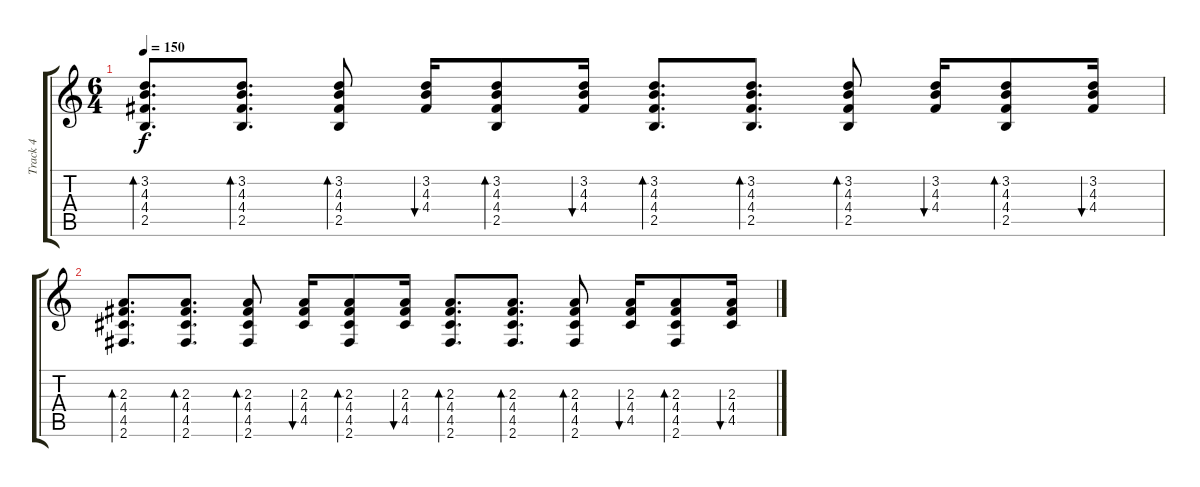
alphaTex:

\track ("Track 4" "Track 4") {solo instrument electricguitarclean}
\staff {score tabs}
\tuning (E4 B3 G3 D3 A2 E2) {hide}
\ts (6 4)
\tempo 150
\clef g2
\ks c
(3.2 4.3 4.4 2.5).8{d bd 240 dy f instrument electricguitarclean} (3.2 4.3 4.4 2.5).8{d bd 120} (3.2 4.3 4.4 2.5).8{bd 120} (3.2 4.3 4.4).16{bu 120} (3.2 4.3 4.4 2.5).8{bd 120} (3.2 4.3 4.4).16{bu 120} (3.2 4.3 4.4 2.5).8{d bd 120} (3.2 4.3 4.4 2.5).8{d bd 120} (3.2 4.3 4.4 2.5).8{bd 120} (3.2 4.3 4.4).16{bu 120} (3.2 4.3 4.4 2.5).8{bd 120} (3.2 4.3 4.4).16{bu 120} |
(2.3 4.4 4.5 2.6).8{d bd 120} (2.3 4.4 4.5 2.6).8{d bd 120} (2.3 4.4 4.5 2.6).8{bd 120} (2.3 4.4 4.5).16{bu 120} (2.3 4.4 4.5 2.6).8{bd 120} (2.3 4.4 4.5).16{bu 120} (2.3 4.4 4.5 2.6).8{d bd 120} (2.3 4.4 4.5 2.6).8{d bd 120} (2.3 4.4 4.5 2.6).8{bd 120} (2.3 4.4 4.5).16{bu 120} (2.3 4.4 4.5 2.6).8{bd 120} (2.3 4.4 4.5).16{bu 120}
